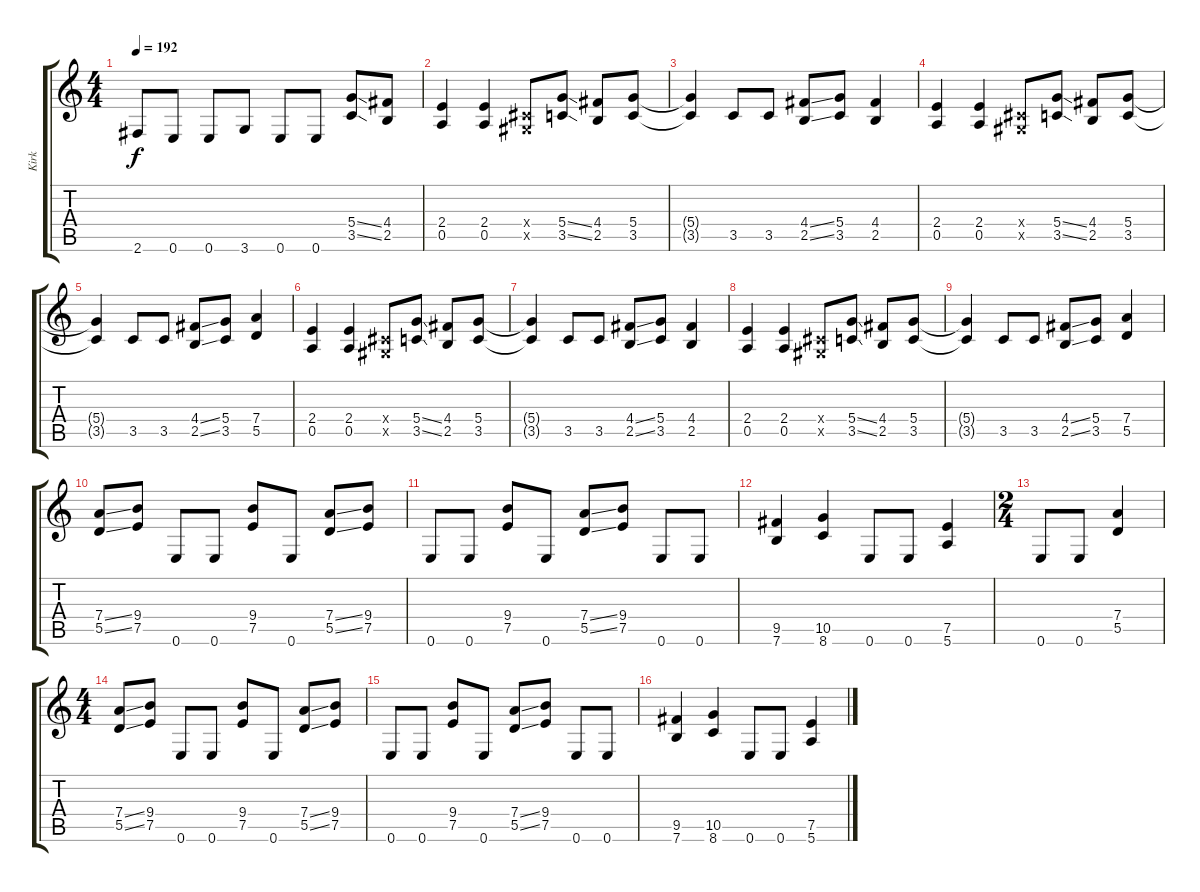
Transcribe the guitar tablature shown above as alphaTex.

\track ("Kirk" "Kirk") {instrument distortionguitar}
\staff {score tabs}
\tuning (E4 B3 G3 D3 A2 E2) {hide}
\ts (4 4)
\tempo 192
\clef g2
\ks c
2.6.8{dy f} 0.6.8 0.6.8 3.6.8 0.6.8 0.6.8 (5.4{ss} 3.5{ss}).8 (4.4 2.5).8 |
(2.4 0.5).4 (2.4 0.5).4 (-1.4{x} -1.5{x}).8 (5.4{ss} 3.5{ss}).8 (4.4 2.5).8 (5.4 3.5).8 |
(5.4{t} 3.5{t}).4 3.5.8 3.5.8 (4.4{ss} 2.5{ss}).8 (5.4 3.5).8 (4.4 2.5).4 |
(2.4 0.5).4 (2.4 0.5).4 (-1.4{x} -1.5{x}).8 (5.4{ss} 3.5{ss}).8 (4.4 2.5).8 (5.4 3.5).8 |
(5.4{t} 3.5{t}).4 3.5.8 3.5.8 (4.4{ss} 2.5{ss}).8 (5.4 3.5).8 (7.4 5.5).4 |
(2.4 0.5).4 (2.4 0.5).4 (-1.4{x} -1.5{x}).8 (5.4{ss} 3.5{ss}).8 (4.4 2.5).8 (5.4 3.5).8 |
(5.4{t} 3.5{t}).4 3.5.8 3.5.8 (4.4{ss} 2.5{ss}).8 (5.4 3.5).8 (4.4 2.5).4 |
(2.4 0.5).4 (2.4 0.5).4 (-1.4{x} -1.5{x}).8 (5.4{ss} 3.5{ss}).8 (4.4 2.5).8 (5.4 3.5).8 |
(5.4{t} 3.5{t}).4 3.5.8 3.5.8 (4.4{ss} 2.5{ss}).8 (5.4 3.5).8 (7.4 5.5).4 |
(7.4{ss} 5.5{ss}).8 (9.4 7.5).8 0.6.8 0.6.8 (9.4 7.5).8 0.6.8 (7.4{ss} 5.5{ss}).8 (9.4 7.5).8 |
0.6.8 0.6.8 (9.4 7.5).8 0.6.8 (7.4{ss} 5.5{ss}).8 (9.4 7.5).8 0.6.8 0.6.8 |
(9.5 7.6).4 (10.5 8.6).4 0.6.8 0.6.8 (7.5 5.6).4 |
\ts (2 4)
0.6.8 0.6.8 (7.4 5.5).4 |
\ts (4 4)
(7.4{ss} 5.5{ss}).8 (9.4 7.5).8 0.6.8 0.6.8 (9.4 7.5).8 0.6.8 (7.4{ss} 5.5{ss}).8 (9.4 7.5).8 |
0.6.8 0.6.8 (9.4 7.5).8 0.6.8 (7.4{ss} 5.5{ss}).8 (9.4 7.5).8 0.6.8 0.6.8 |
(9.5 7.6).4 (10.5 8.6).4 0.6.8 0.6.8 (7.5 5.6).4
